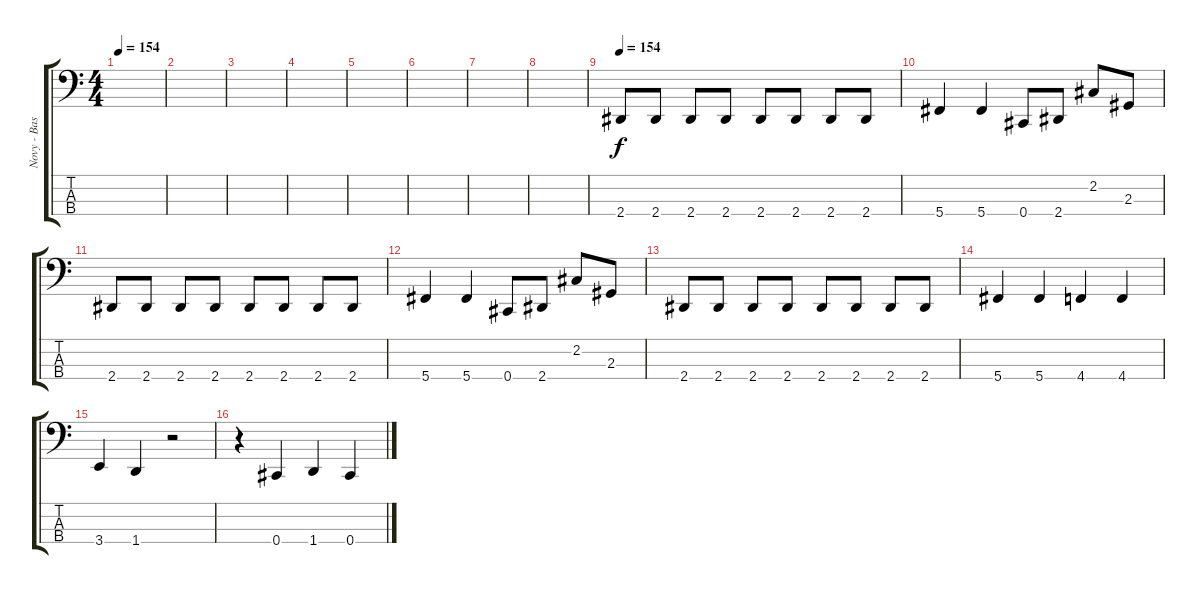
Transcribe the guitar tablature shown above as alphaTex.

\track ("Novy - Bass" "Novy - Bas") {instrument electricbassfinger}
\staff {score tabs}
\tuning (E2 B1 Gb1 Db1) {hide}
\ts (4 4)
\tempo 154
\tempo 77
\tempo 154
\clef f4
\ks c
|
|
|
|
|
|
|
|
\tempo 154
2.4.8 2.4.8 2.4.8 2.4.8 2.4.8 2.4.8 2.4.8 2.4.8 |
5.4.4 5.4.4 0.4.8 2.4.8 2.2.8 2.3.8 |
2.4.8 2.4.8 2.4.8 2.4.8 2.4.8 2.4.8 2.4.8 2.4.8 |
5.4.4 5.4.4 0.4.8 2.4.8 2.2.8 2.3.8 |
2.4.8 2.4.8 2.4.8 2.4.8 2.4.8 2.4.8 2.4.8 2.4.8 |
5.4.4 5.4.4 4.4.4 4.4.4 |
3.4.4 1.4.4 r.2 |
r.4 0.4.4 1.4.4 0.4.4
